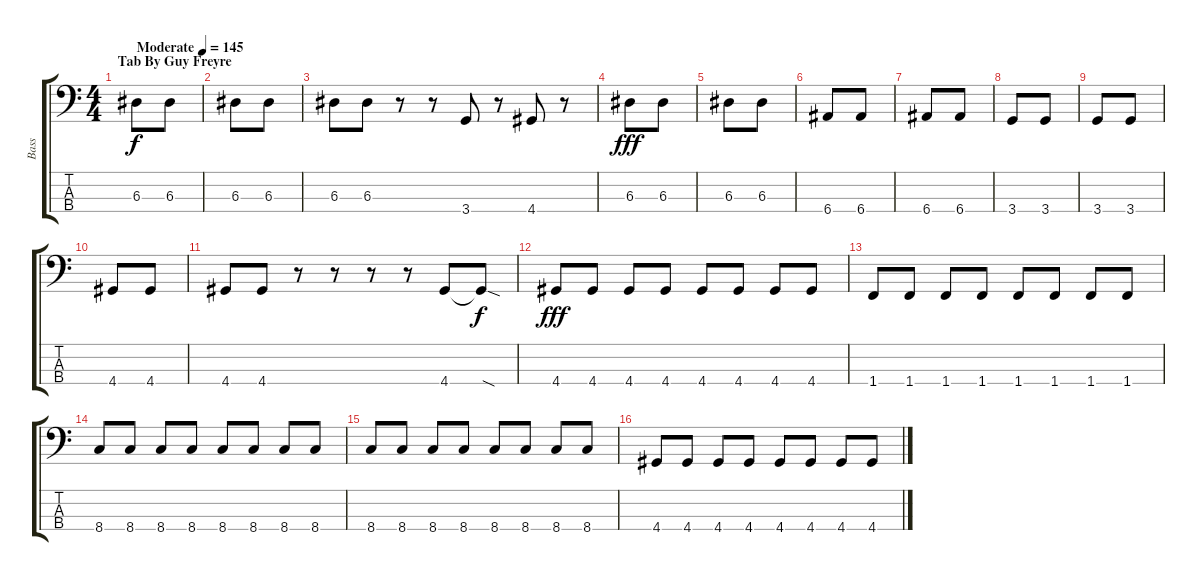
\track ("Bass" "Bass") {instrument electricbasspick}
\staff {score tabs}
\tuning (G2 D2 A1 E1) {hide}
\ts (4 4)
\section ("" "Tab By Guy Freyre")
\tempo (145 "Moderate")
\clef f4
\ks c
6.3.8{dy f instrument electricbasspick} 6.3.8 |
6.3.8 6.3.8 |
6.3.8 6.3.8 r.8 r.8 3.4.8 r.8 4.4.8 r.8 |
6.3.8{dy fff} 6.3.8 |
6.3.8 6.3.8 |
6.4.8 6.4.8 |
6.4.8 6.4.8 |
3.4.8 3.4.8 |
3.4.8 3.4.8 |
4.4.8 4.4.8 |
4.4.8 4.4.8 r.8 r.8 r.8 r.8 4.4.8 4.4{sod t}.8{dy f} |
4.4.8{dy fff} 4.4.8 4.4.8 4.4.8 4.4.8 4.4.8 4.4.8 4.4.8 |
1.4.8 1.4.8 1.4.8 1.4.8 1.4.8 1.4.8 1.4.8 1.4.8 |
8.4.8 8.4.8 8.4.8 8.4.8 8.4.8 8.4.8 8.4.8 8.4.8 |
8.4.8 8.4.8 8.4.8 8.4.8 8.4.8 8.4.8 8.4.8 8.4.8 |
4.4.8 4.4.8 4.4.8 4.4.8 4.4.8 4.4.8 4.4.8 4.4.8
